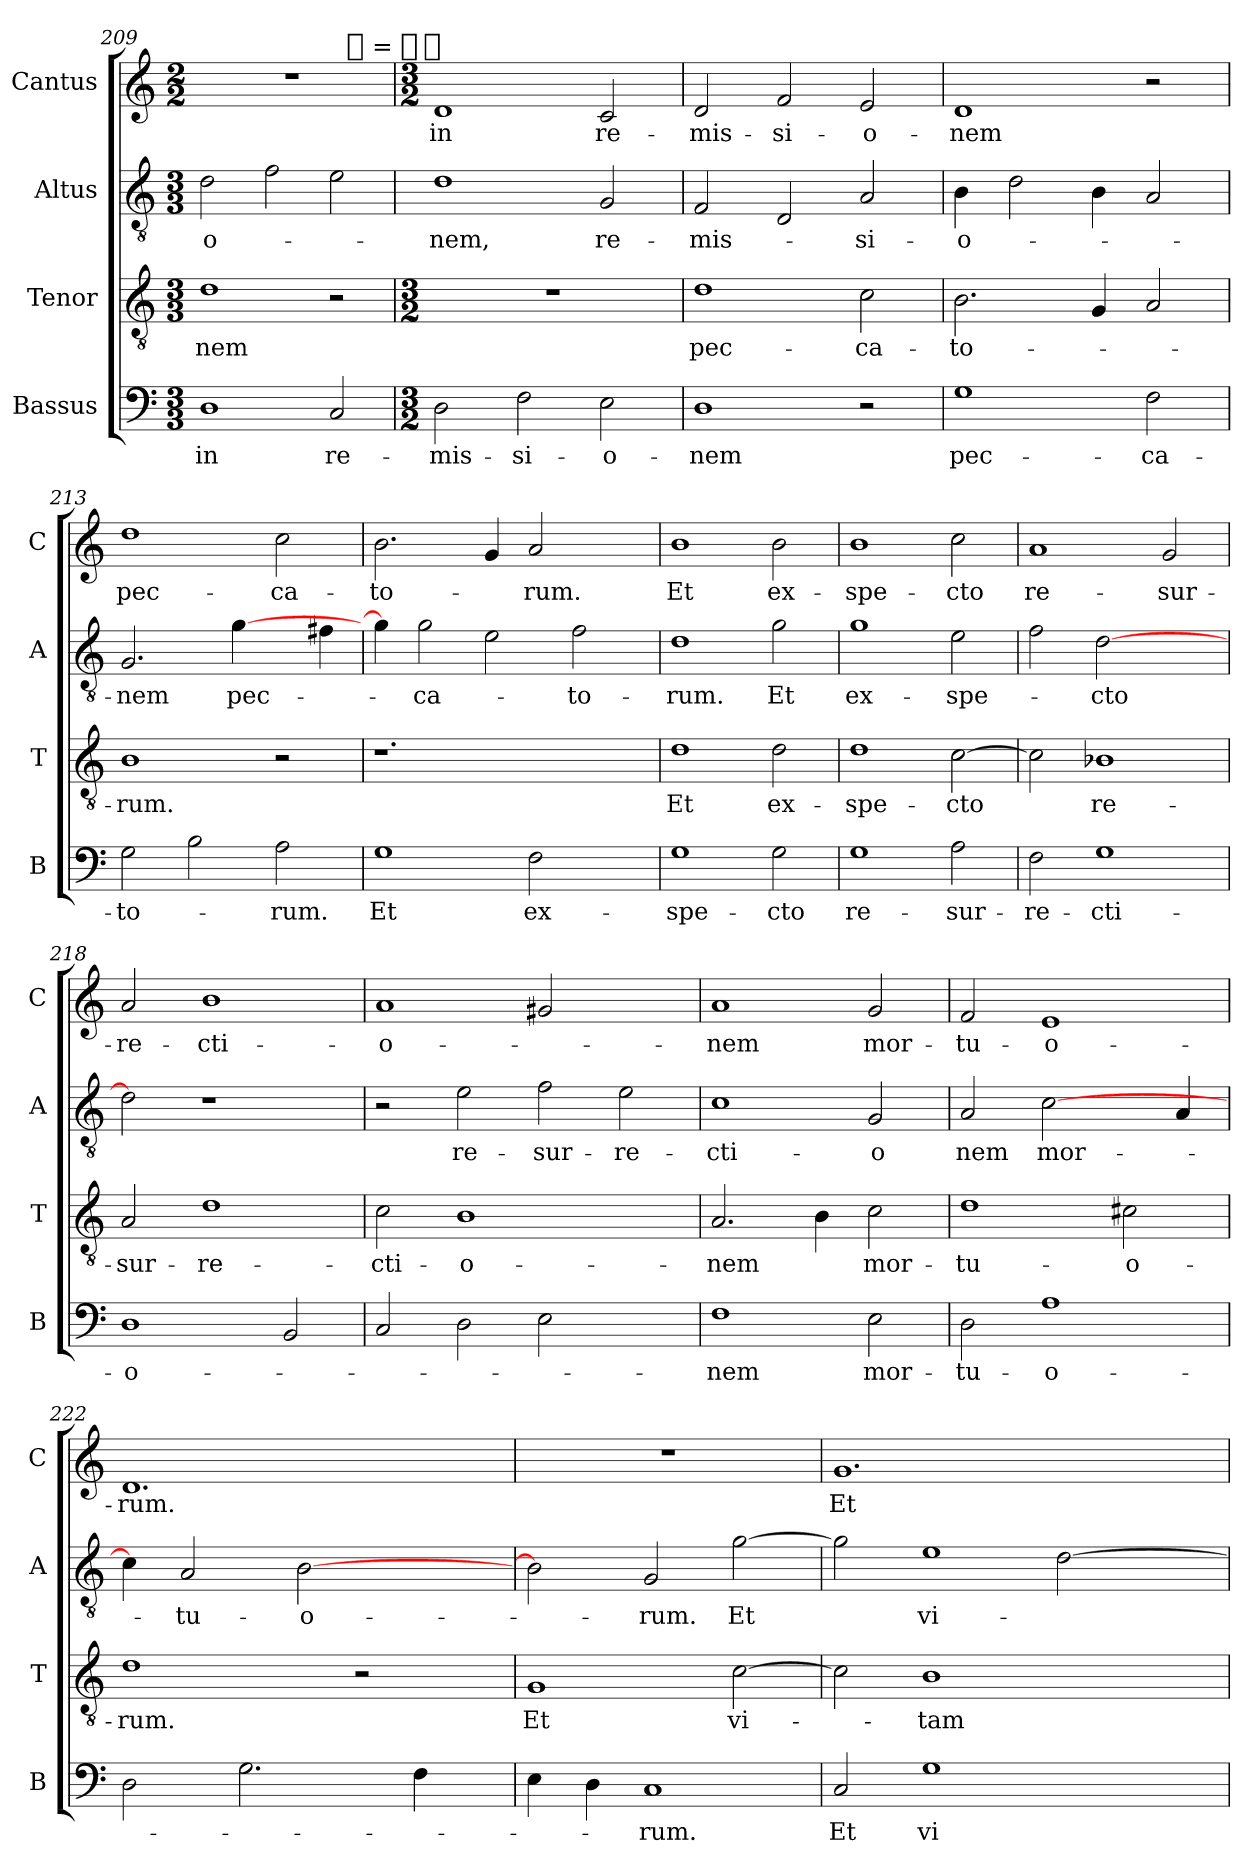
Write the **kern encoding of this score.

**kern	**text	**kern	**text	**kern	**text	**kern	**text
*part4	*part4	*part3	*part3	*part2	*part2	*part1	*part1
*staff4	*staff4	*staff3	*staff3	*staff2	*staff2	*staff1	*staff1
*I"Bassus	*	*I"Tenor	*	*I"Altus	*	*I"Cantus	*
*I'B	*	*I'T	*	*I'A	*	*I'C	*
*clefF4	*	*clefGv2	*	*clefGv2	*	*clefG2	*
*k[]	*	*k[]	*	*k[]	*	*k[]	*
*M3/3	*	*M3/3	*	*M3/3	*	*M2/2	*
*Xtuplet	*	*Xtuplet	*	*Xtuplet	*	*	*
=209	=209	=209	=209	=209	=209	=209	=209
3%2D	in	3%2d	-nem	3d	-o-	1r	.
.	.	.	.	3f	.	.	.
3C	re-	3r	.	3e	.	.	.
!	!	!	!	!	!	!LO:TX:a:t=[whole] = [whole-dot]	!
=210	=210	=210	=210	=210	=210	=210	=210
*M3/2	*	*M3/2	*	*	*	*M3/2	*
2D	-mis-	1.r	.	1d	-nem,	1d	in
2F	-si-	.	.	.	.	.	.
!	!	!	!	!	!LO:LY:i	!	!
2E	-o-	.	.	2G	re-	2c	re-
=211	=211	=211	=211	=211	=211	=211	=211
!	!	!	!	!	!LO:LY:i	!	!
1D	-nem	1d	pec-	2F	-mis-	2d	-mis-
.	.	.	.	2D	.	2f	-si-
!	!	!	!	!	!LO:LY:i	!	!
2r	.	2c	-ca-	2A	-si-	2e	-o-
=212	=212	=212	=212	=212	=212	=212	=212
!	!	!	!	!	!LO:LY:i	!	!
1G	pec-	2.B	-to-	4B	-o-	1d	-nem
.	.	.	.	2d	.	.	.
.	.	4G	.	4B	.	.	.
2F	-ca-	2A	.	2A	.	2r	.
=213	=213	=213	=213	=213	=213	=213	=213
!	!	!	!	!	!LO:LY:i	!	!
2G	-to-	1B	-rum.	2.G	-nem	1dd	pec-
2B	.	.	.	.	.	.	.
.	.	.	.	[4g	pec-	.	.
2A	-rum.	2r	.	4ryy	.	2cc	-ca-
.	.	.	.	4f#X	.	.	.
=214	=214	=214	=214	=214	=214	=214	=214
1G	Et	1.r	.	4g]	.	2.b	-to-
.	.	.	.	2g	-ca-	.	.
.	.	.	.	2e	.	4g	.
2F	ex-	.	.	.	.	2a	-rum.
.	.	.	.	2f	-to-	.	.
4ryy	.	4ryy	.	.	.	4ryy	.
=215	=215	=215	=215	=215	=215	=215	=215
!	!	!	!LO:LY:i	!	!	!	!
1G	-spe-	1d	Et	1d	-rum.	1b	Et
!	!	!	!LO:LY:i	!	!	!	!
2G	-cto	2d	ex-	2g	Et	2b	ex-
=216	=216	=216	=216	=216	=216	=216	=216
!	!	!	!LO:LY:i	!	!	!	!
1G	re-	1d	-spe-	1g	ex-	1b	-spe-
!	!	!	!LO:LY:i	!	!	!	!
2A	-sur-	[2c	-cto	2e	-spe-	2cc	-cto
=217	=217	=217	=217	=217	=217	=217	=217
2F	-re-	2c]	.	2f	.	1a	re-
1G	-cti-	1B-X	re-	[2d	-cto	.	.
.	.	.	.	2ryy	.	2g	-sur-
=218	=218	=218	=218	=218	=218	=218	=218
1D	-o-	2A	-sur-	2d]	.	2a	-re-
.	.	1d	-re-	1r	.	1b	-cti-
2BB	.	.	.	.	.	.	.
=219	=219	=219	=219	=219	=219	=219	=219
2C	.	2c	-cti-	2r	.	1a	-o-
2D	.	1B	-o-	2e	re-	.	.
2E	.	.	.	2f	-sur-	2g#X	.
2ryy	.	2ryy	.	2e	-re-	2ryy	.
=220	=220	=220	=220	=220	=220	=220	=220
1F	-nem	2.A	-nem	1c	-cti-	1a	-nem
.	.	4B	.	.	.	.	.
2E	mor-	2c	mor-	2G	-o	2g	mor-
=221	=221	=221	=221	=221	=221	=221	=221
2D	-tu-	1d	-tu-	2A	nem	2f	-tu-
1A	-o-	.	.	[2c	mor-	1e	-o-
.	.	2c#X	-o-	4ryy	.	.	.
.	.	.	.	4A	.	.	.
=222	=222	=222	=222	=222	=222	=222	=222
2D	.	1d	-rum.	4c]	.	1.d	-rum.
.	.	.	.	2A	-tu-	.	.
2.G	.	.	.	.	.	.	.
.	.	.	.	[2B	-o-	.	.
.	.	2r	.	.	.	.	.
4F	.	.	.	4ryy	.	.	.
=223	=223	=223	=223	=223	=223	=223	=223
4E	.	1G	Et	2B]	.	1.r	.
4D	.	.	.	.	.	.	.
1C	-rum.	.	.	2G	-rum.	.	.
.	.	[2c	vi-	[2g	Et	.	.
=224	=224	=224	=224	=224	=224	=224	=224
2C	Et	2c]	.	2g]	.	1.g	Et
1G	vi-	1B	-tam	1e	vi-	.	.
2ryy	.	2ryy	.	[2d	.	2ryy	.
=	=	=	=	=	=	=	=
*-	*-	*-	*-	*-	*-	*-	*-
